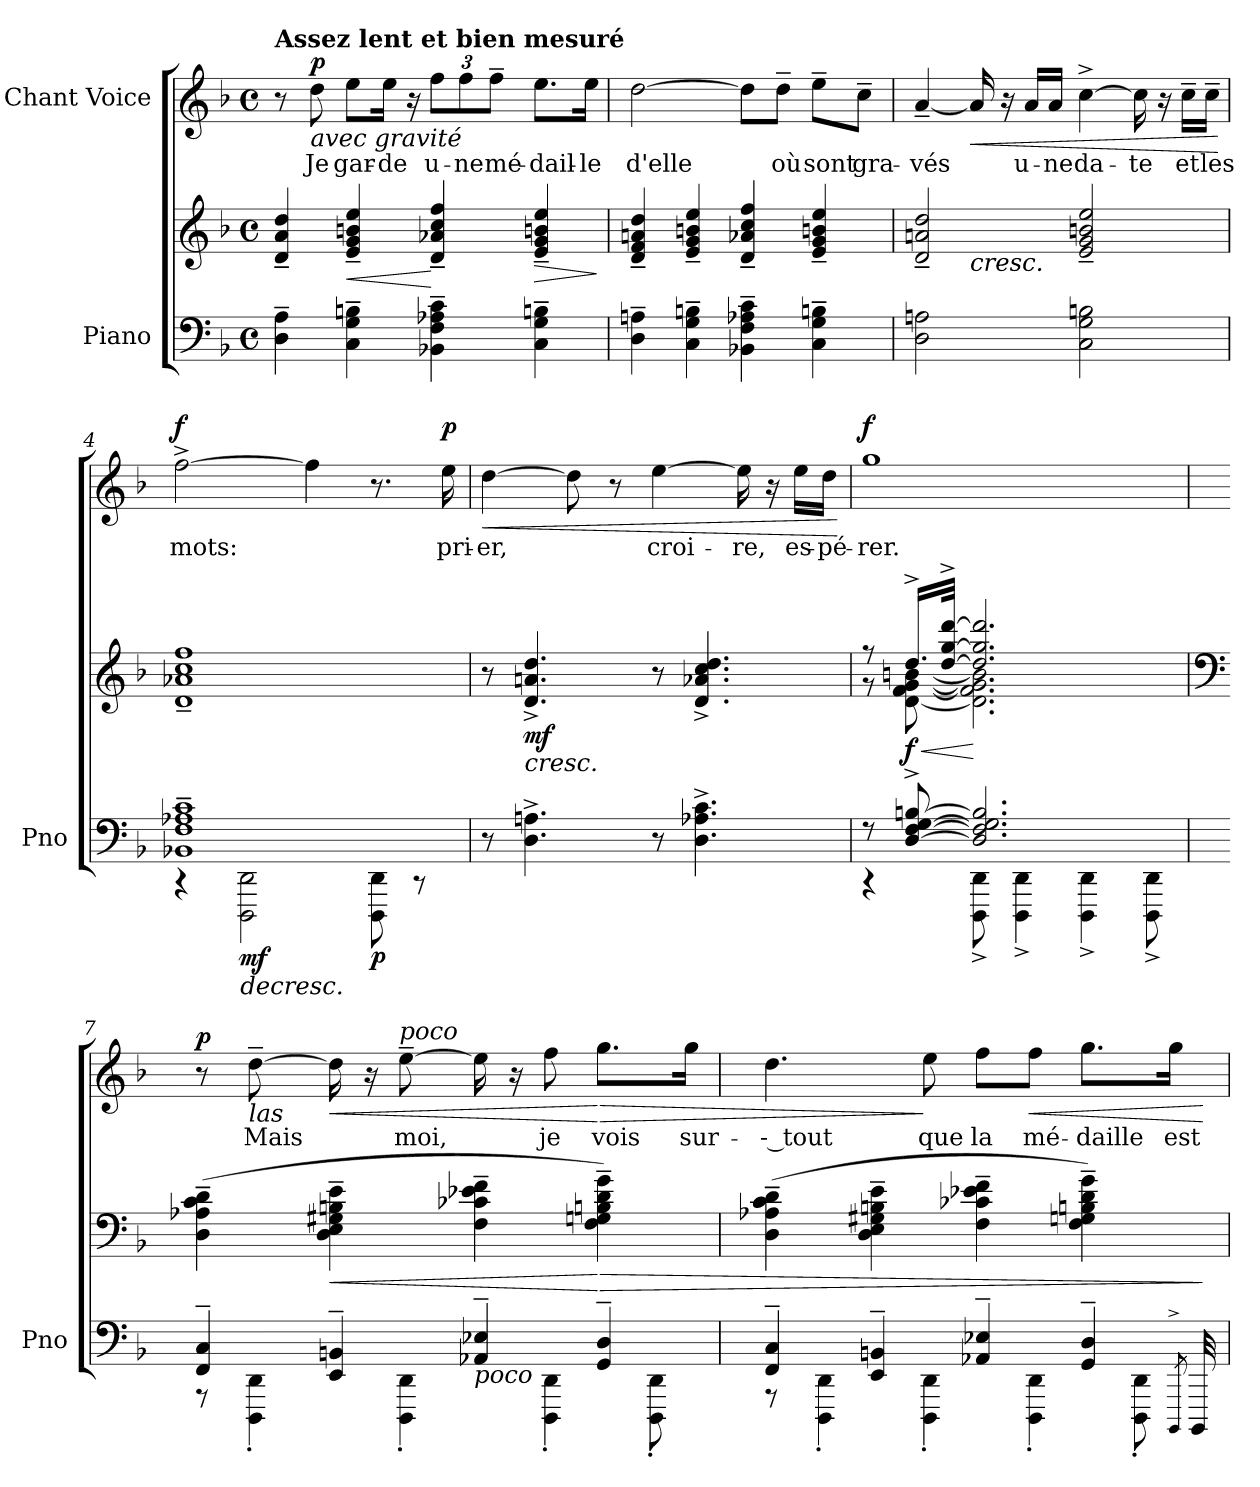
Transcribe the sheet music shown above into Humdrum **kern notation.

**kern	**kern	**dynam	**kern	**text	**dynam
*part2	*part2	*part2	*part1	*part1	*part1
*staff3	*staff2	*staff2/3	*staff1	*staff1	*staff1
*I"Piano	*	*	*I"Chant Voice	*	*
*I'Pno	*	*	*	*	*
*clefF4	*clefG2	*	*clefG2	*	*
*k[b-]	*k[b-]	*	*k[b-]	*	*
*M4/4	*M4/4	*	*M4/4	*	*
*met(c)	*met(c)	*	*met(c)	*	*
=1	=1	=1	=1	=1	=1
!	!	!	!LO:TX:a:B:t=Assez lent et bien mesuré	!	!
4D\~ 4A\~	4d/~ 4a/~ 4dd/~	.	8r	.	.
!	!	!	!LO:TX:b:i:t=avec gravité	!	!
!	!	!	!	!LO:LY:b	!LO:DY:a
.	.	.	8dd\	Je	p
!	!	!LO:HP:b	!	!LO:LY:b	!
4C\~ 4G\~ 4Bn\~	4e/~ 4g/~ 4bn/~ 4ee/~	<	8ee\L	gar-	.
!	!	!	!	!LO:LY:b	!
.	.	.	16ee\Jk	-de	.
.	.	.	16r	.	.
!	!	!	!	!LO:LY:b	!
4BB-X\~ 4F\~ 4A-X\~ 4c\~	4d/~ 4a-X/~ 4cc/~ 4ff/~	[	12ff\L	u-	.
!	!	!	!	!LO:LY:b	!
.	.	.	12ff\	-ne	.
!	!	!	!	!LO:LY:b	!
.	.	.	12ff~\J	mé-	.
!	!	!LO:HP:b	!	!LO:LY:b	!
4C\~ 4G\~ 4Bn\~	4e/~ 4g/~ 4bn/~ 4ee/~	>	8.ee\L	-dail-	.
!	!	!	!	!LO:LY:b	!
.	.	.	16ee\Jk	-le	.
.	.	]	.	.	.
=2	=2	=2	=2	=2	=2
!	!	!	!	!LO:LY:b	!
4D\~ 4An\~	4d/~ 4f/~ 4an/~ 4dd/~	.	[2dd\	d'elle	.
4C\~ 4G\~ 4Bn\~	4e/~ 4g/~ 4bn/~ 4ee/~	.	.	.	.
4BB-X\~ 4F\~ 4A-X\~ 4c\~	4d/~ 4a-X/~ 4cc/~ 4ff/~	.	8dd\L]	.	.
!	!	!	!	!LO:LY:b	!
.	.	.	8dd~\J	où	.
!	!	!	!	!LO:LY:b	!
4C\~ 4G\~ 4Bn\~	4e/~ 4g/~ 4bn/~ 4ee/~	.	8ee~\L	sont	.
!	!	!	!	!LO:LY:b	!
.	.	.	8cc~\J	gra-	.
=3	=3	=3	=3	=3	=3
*	*^	*	*	*	*
!	!	!	!	!	!LO:LY:b	!
2D\ 2An\	2d/~ 2an/~ 2dd/~	4ryy	.	[4a~>/	-vés	.
!	!	!	!LO:HP:b	!	!	!LO:HP:b
.	.	4ryy	<	16a/]	.	<
.	.	.	.	16r	.	.
!	!	!	!	!	!LO:LY:b	!
.	.	.	.	16a/LL	u-	.
!	!	!	!	!	!LO:LY:b	!
.	.	.	.	16a/JJ	-ne	.
!	!	!	!	!	!LO:LY:b	!
2C\ 2G\ 2Bn\	2e/~ 2g/~ 2bn/~ 2ee/~	4ryy	.	[4cc^\	da-	.
!	!	!	!	!	!LO:LY:b	!
.	.	4ryy	.	16cc\]	-te	.
.	.	.	.	16r	.	.
!	!	!	!	!	!LO:LY:b	!
.	.	.	.	16cc~\LL	et	.
!	!	!	!	!	!LO:LY:b	!
.	.	.	.	16cc~\JJ	les	.
*	*v	*v	*	*	*	*
.	.	.	.	.	[
!!LO:LB:g=z
=4	=4	=4	=4	=4	=4
*^	*	*	*	*	*
!	!	!	!	!	!LO:LY:b	!LO:DY:a
1BB-X~< 1F~< 1A-X~< 1c~<	4r	1d~> 1a-X~> 1cc~> 1ff~>	.	[2ff^\	mots:	f
!	!	!	!LO:HP:b=2	!	!	!
!	!	!	!LO:DY:n=1:b=2	!	!	!
.	2DDD\ 2DD\	.	> mf	.	.	.
.	.	.	.	4ff\]	.	.
!	!	!	!LO:DY:n=2:b=2	!	!	!
.	8DDD\ 8DD\	.	[ p	8.r	.	.
.	8r	.	.	.	.	.
!	!	!	!	!	!LO:LY:b	!LO:DY:a
.	.	.	.	16ee\	pri-	p
*v	*v	*	*	*	*	*
=5	=5	=5	=5	=5	=5
!	!	!	!	!LO:LY:b	!LO:HP:b
8r	8r	.	[4dd\	-er,	<
!	!	!LO:HP:b	!	!	!
!	!	!LO:DY:n=1:b	!	!	!
4.D\^ 4.An\^	4.d/^ 4.an/^ 4.dd/^	< mf	.	.	.
.	.	.	8dd\]	.	.
.	.	.	8r	.	.
!	!	!	!	!LO:LY:b	!
8r	8r	.	[4ee\	croi-	.
4.D\^ 4.A-X\^ 4.c\^	4.d/^ 4.a-X/^ 4.cc/^ 4.dd/^	.	.	.	.
!	!	!	!	!LO:LY:b	!
.	.	.	16ee\]	-re,	.
.	.	.	16r	.	.
!	!	!	!	!LO:LY:b	!
.	.	.	16ee\LL	es-	.
!	!	!	!	!LO:LY:b	!
.	.	.	16dd\JJ	-pé-	.
.	.	]	.	.	[
=6	=6	=6	=6	=6	=6
*^	*^	*	*	*	*
!	!	!	!	!	!	!LO:LY:b	!LO:DY:a
8r	4r	8r	8r	.	1gg	-rer.	f
!	!	!	!	!LO:HP:b	!	!	!
!	!	!	!	!LO:DY:n=1:b	!	!	!
[<8D/^< [<8F/^< [8G/^< [8Bn/^<	.	16.dd^/LL	[8d\ [8f\ [8g\ [8bn\	< f	.	.	.
.	.	[>32dd/^ [>32gg/^ [32ddd/^JJk	.	.	.	.	.
2.D/] 2.F/] 2.G/] 2.B/]	8DDD\^ 8DD\^	2.dd/] 2.gg/] 2.ddd/]	2.d\] 2.f\] 2.g\] 2.b\]	[	.	.	.
.	4DDD\^ 4DD\^	.	.	.	.	.	.
.	4DDD\^ 4DD\^	.	.	.	.	.	.
.	8DDD\^ 8DD\^	.	.	.	.	.	.
*	*	*v	*v	*	*	*	*
=7	=7	=7	=7	=7	=7	=7
*	*	*clefF4	*	*	*	*
!	!	!	!LO:DY:b	!	!	!
!	!	!	!LO:DY:n=1:b	!	!	!LO:DY:a
4FF/~ 4C/~	8r	(4D\~ 4A-X\~ 4c\~ 4d\~	p other-dynamics	8r	.	p
!	!	!	!	!LO:TX:b:i:t=las	!	!
!	!	!	!	!	!LO:LY:b	!
.	4DDD\' 4DD\'	.	.	[8dd~\	Mais	.
!	!	!	!LO:HP:b	!	!	!LO:HP:b
4EE/~ 4BBn/~	.	4D\~ 4E\~ 4G#X\~ 4Bn\~ 4e\~	<	16dd\]	.	<
.	.	.	.	16r	.	.
!	!	!	!	!LO:TX:a:i:t=poco	!	!
!	!	!	!	!	!LO:LY:b	!
.	4DDD\' 4DD\'	.	.	[8ee~\	moi,	.
!LO:TX:b:i:t=poco	!	!	!	!	!	!
4AA-X/~ 4E-X/~	.	4F\~ 4c-X\~ 4e-X\~ 4f\~	.	16ee\]	.	.
.	.	.	.	16r	.	.
!	!	!	!	!	!LO:LY:b	!
.	4DDD\' 4DD\'	.	.	8ff\	je	.
!	!	!	!LO:HP:n=1:b	!	!LO:LY:b	!LO:HP:n=1:b
4GG/~ 4D/~	.	4F\~ 4Gn\~ 4Bn\~ 4d\~ 4g\~)	[ >	8.gg\L	vois	[ >
.	8DDD\' 8DD\'	.	.	.	.	.
!	!	!	!	!	!LO:LY:b	!
.	.	.	.	16gg\Jk	sur-	.
*v	*v	*	*	*	*	*
.	.	[	.	.	.
!!LO:LB:g=z
=8	=8	=8	=8	=8	=8
*^	*	*	*	*	*
*	*^	*	*	*	*	*
!	!	!	!	!	!	!LO:LY:b	!
4FF/~ 4C/~	8r	32%31ryy	(4D\~ 4A-X\~ 4c\~ 4d\~	.	4.dd\	-- tout	.
.	4DDD\' 4DD\'	.	.	.	.	.	.
4EE/~ 4BBn/~	.	.	4D\~ 4E\~ 4G#X\~ 4Bn\~ 4e\~	.	.	.	.
!	!	!	!	!	!	!LO:LY:b	!
.	4DDD\' 4DD\'	.	.	.	8ee\	que	]
!	!	!	!	!	!	!LO:LY:b	!
4AA-X/~ 4E-X/~	.	.	4F\~ 4c-X\~ 4e-X\~ 4f\~	.	8ff\L	la	.
!	!	!	!	!	!	!LO:LY:b	!LO:HP:b
.	4DDD\' 4DD\'	.	.	.	8ff\J	mé-	<
!	!	!	!	!	!	!LO:LY:b	!
4GG/~ 4D/~	.	.	4F\~ 4Gn\~ 4Bn\~ 4d\~ 4g\~)	.	8.gg\L	-daille	.
.	8DDD\' 8DD\'	.	.	.	.	.	.
!	!	!	!	!	!	!LO:LY:b	!
.	.	.	.	.	16gg\Jk	est	.
.	.	8qBBBB-^/	.	.	.	.	.
.	.	32BBBB-!	.	.	.	.	.
*v	*v	*v	*	*	*	*	*
.	.	]	.	.	[
=	=	=	=	=	=
*-	*-	*-	*-	*-	*-
